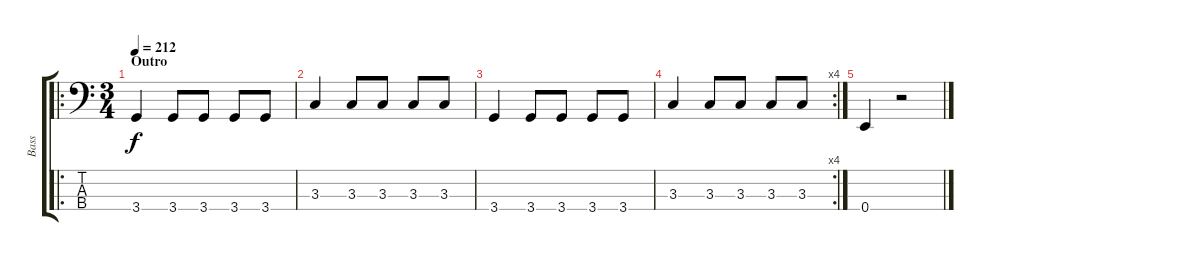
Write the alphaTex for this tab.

\track ("Bass" "Bass") {instrument electricbassfinger}
\staff {score tabs}
\tuning (G2 D2 A1 E1) {hide}
\ro
\ts (3 4)
\section ("" "Outro")
\tempo 212
\clef f4
\ks c
3.4.4{dy f} 3.4.8 3.4.8 3.4.8 3.4.8 |
3.3.4 3.3.8 3.3.8 3.3.8 3.3.8 |
3.4.4 3.4.8 3.4.8 3.4.8 3.4.8 |
\rc 4
3.3.4 3.3.8 3.3.8 3.3.8 3.3.8 |
0.4.4 r.2
